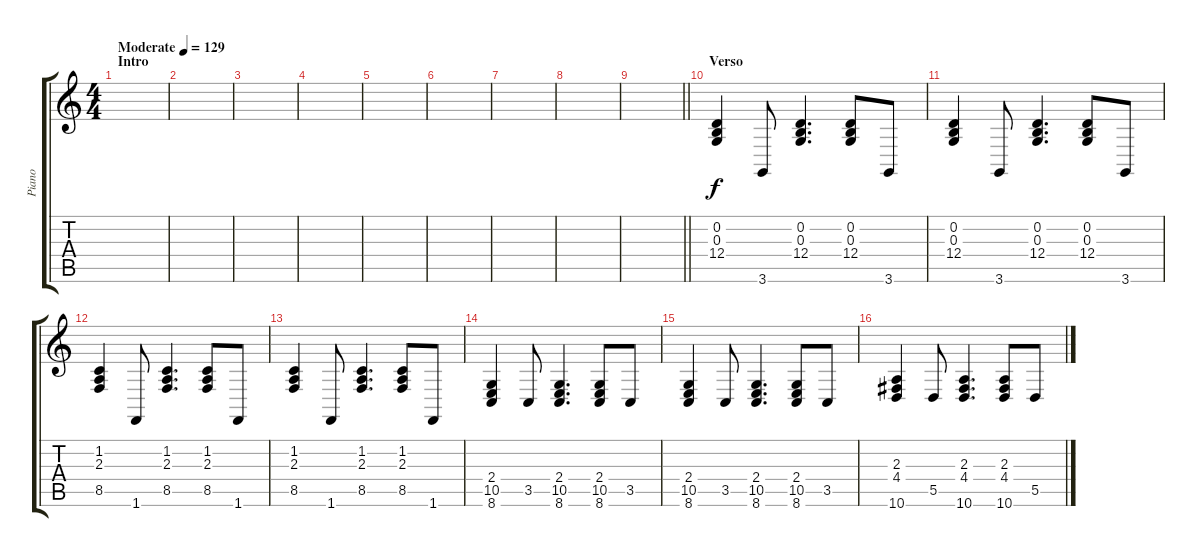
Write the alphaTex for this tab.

\track ("Piano" "Piano") {instrument acousticgrandpiano}
\staff {score tabs}
\tuning (E4 B3 G3 D3 A2 E2) {hide}
\ts (4 4)
\section ("" "Intro")
\tempo (129 "Moderate")
\clef g2
\ks c
|
|
|
|
|
|
|
|
\barLineRight lightlight
|
\section ("" "Verso")
(0.2 0.3 12.4).4 3.6.8 (0.2 0.3 12.4).4{d} (0.2 0.3 12.4).8 3.6.8 |
(0.2 0.3 12.4).4 3.6.8 (0.2 0.3 12.4).4{d} (0.2 0.3 12.4).8 3.6.8 |
(1.2 2.3 8.5).4 1.6.8 (1.2 2.3 8.5).4{d} (1.2 2.3 8.5).8 1.6.8 |
(1.2 2.3 8.5).4 1.6.8 (1.2 2.3 8.5).4{d} (1.2 2.3 8.5).8 1.6.8 |
(2.4 10.5 8.6).4 3.5.8 (2.4 10.5 8.6).4{d} (2.4 10.5 8.6).8 3.5.8 |
(2.4 10.5 8.6).4 3.5.8 (2.4 10.5 8.6).4{d} (2.4 10.5 8.6).8 3.5.8 |
(2.3 4.4 10.6).4 5.5.8 (2.3 4.4 10.6).4{d} (2.3 4.4 10.6).8 5.5.8
